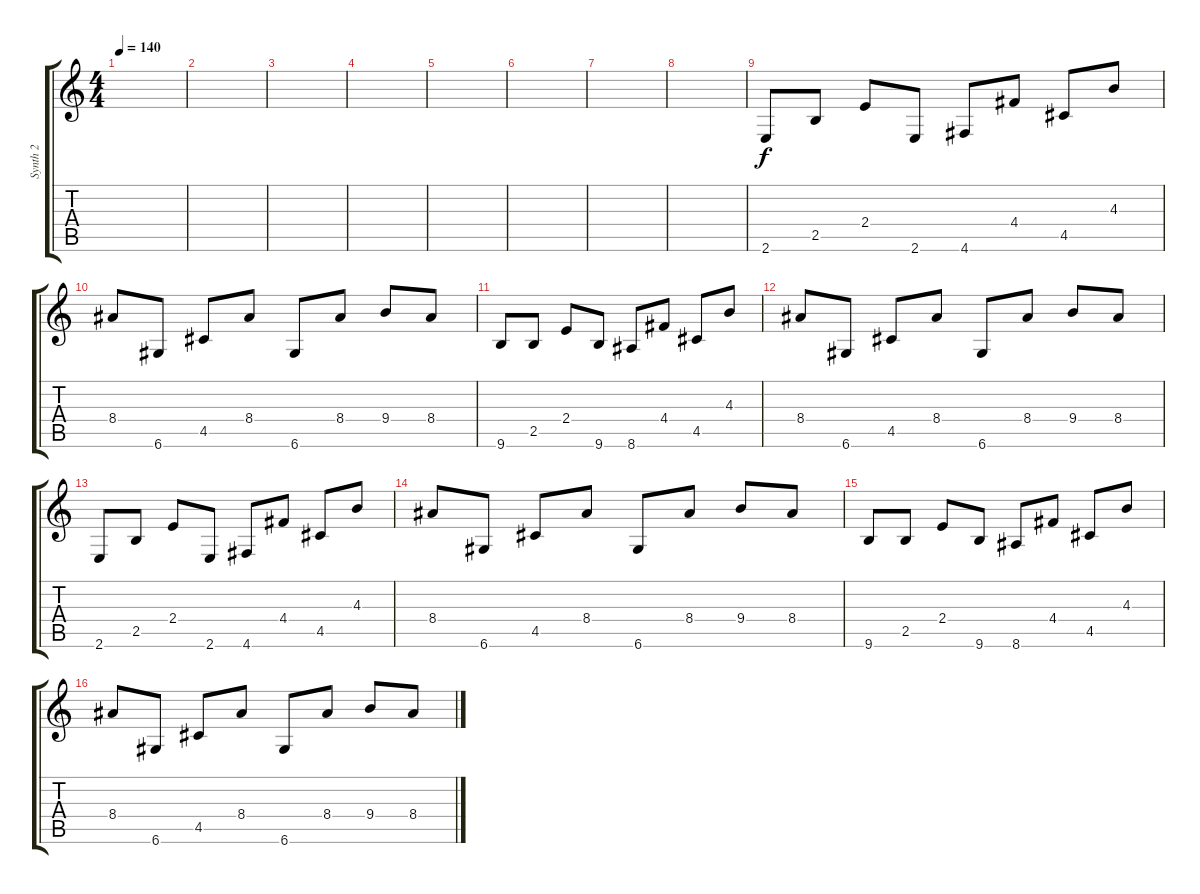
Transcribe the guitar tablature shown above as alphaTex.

\track ("Synth 2" "Synth 2") {instrument acousticguitarsteel}
\staff {score tabs}
\tuning (E4 B3 G3 D3 A2 D2) {hide}
\ts (4 4)
\tempo 140
\clef g2
\ks c
|
|
|
|
|
|
|
|
2.6.8 2.5.8 2.4.8 2.6.8 4.6.8 4.4.8 4.5.8 4.3.8 |
8.4.8 6.6.8 4.5.8 8.4.8 6.6.8 8.4.8 9.4.8 8.4.8 |
9.6.8 2.5.8 2.4.8 9.6.8 8.6.8 4.4.8 4.5.8 4.3.8 |
8.4.8 6.6.8 4.5.8 8.4.8 6.6.8 8.4.8 9.4.8 8.4.8 |
2.6.8 2.5.8 2.4.8 2.6.8 4.6.8 4.4.8 4.5.8 4.3.8 |
8.4.8 6.6.8 4.5.8 8.4.8 6.6.8 8.4.8 9.4.8 8.4.8 |
9.6.8 2.5.8 2.4.8 9.6.8 8.6.8 4.4.8 4.5.8 4.3.8 |
8.4.8 6.6.8 4.5.8 8.4.8 6.6.8 8.4.8 9.4.8 8.4.8
